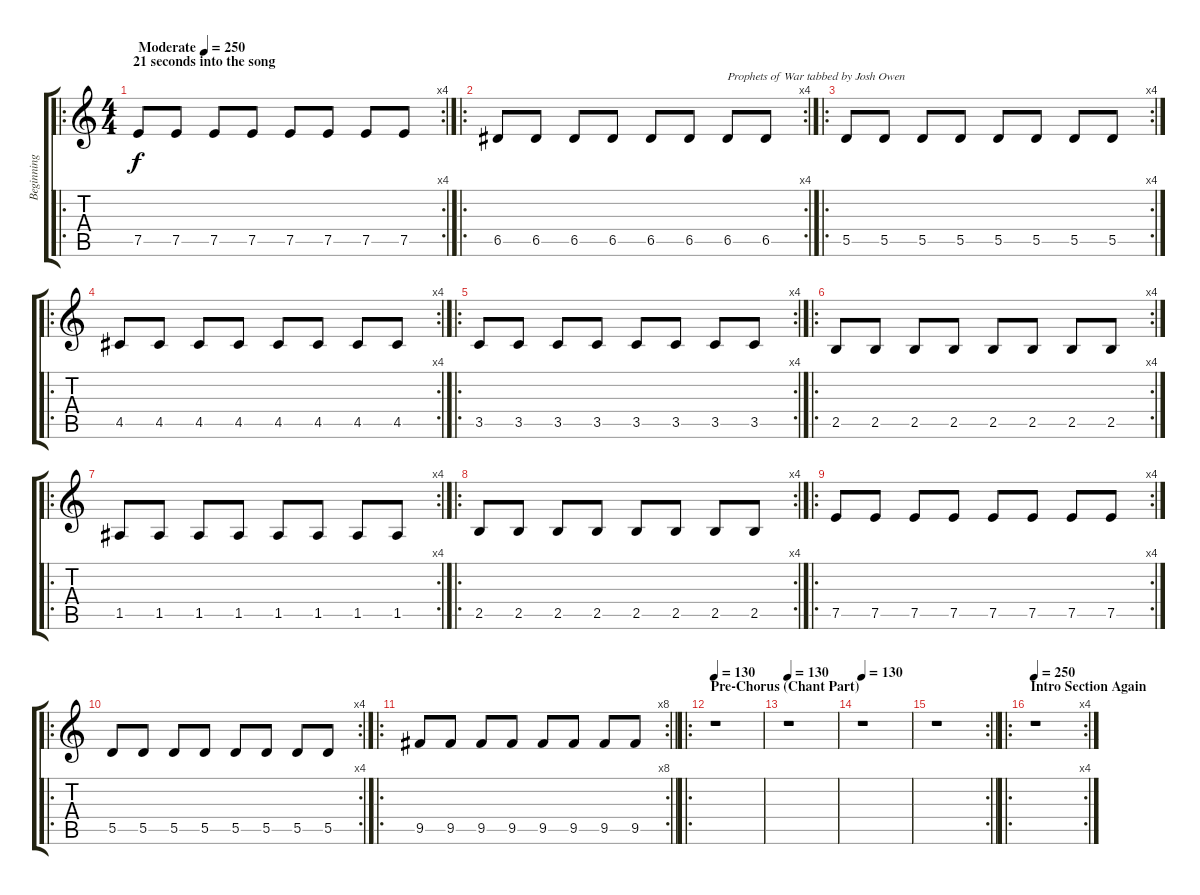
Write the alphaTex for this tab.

\track ("Beginning Clean Guitar" "Beginning ") {instrument electricguitarclean}
\staff {score tabs}
\tuning (E4 B3 G3 D3 A2 E2) {hide}
\ro
\rc 4
\ts (4 4)
\section ("" "21 seconds into the song")
\tempo (250 "Moderate")
\clef g2
\ks c
7.5.8{dy f instrument electricguitarclean} 7.5.8 7.5.8 7.5.8 7.5.8 7.5.8 7.5.8 7.5.8 |
\ro
\rc 4
6.5.8 6.5.8 6.5.8 6.5.8 6.5.8 6.5.8 6.5.8{txt "Prophets of War tabbed by Josh Owen"} 6.5.8 |
\ro
\rc 4
5.5.8 5.5.8 5.5.8 5.5.8 5.5.8 5.5.8 5.5.8 5.5.8 |
\ro
\rc 4
4.5.8 4.5.8 4.5.8 4.5.8 4.5.8 4.5.8 4.5.8 4.5.8 |
\ro
\rc 4
3.5.8 3.5.8 3.5.8 3.5.8 3.5.8 3.5.8 3.5.8 3.5.8 |
\ro
\rc 4
2.5.8 2.5.8 2.5.8 2.5.8 2.5.8 2.5.8 2.5.8 2.5.8 |
\ro
\rc 4
1.5.8 1.5.8 1.5.8 1.5.8 1.5.8 1.5.8 1.5.8 1.5.8 |
\ro
\rc 4
2.5.8 2.5.8 2.5.8 2.5.8 2.5.8 2.5.8 2.5.8 2.5.8 |
\ro
\rc 4
7.5.8 7.5.8 7.5.8 7.5.8 7.5.8 7.5.8 7.5.8 7.5.8 |
\ro
\rc 4
5.5.8 5.5.8 5.5.8 5.5.8 5.5.8 5.5.8 5.5.8 5.5.8 |
\ro
\rc 8
\barLineRight lightlight
9.5.8 9.5.8 9.5.8 9.5.8 9.5.8 9.5.8 9.5.8 9.5.8 |
\ro
\section ("" "Pre-Chorus (Chant Part)")
\tempo 130
r.1 |
\tempo 130
r.1 |
\tempo 130
r.1 |
\rc 2
\barLineRight lightlight
r.1 |
\ro
\rc 4
\section ("" "Intro Section Again")
\tempo 250
r.1
